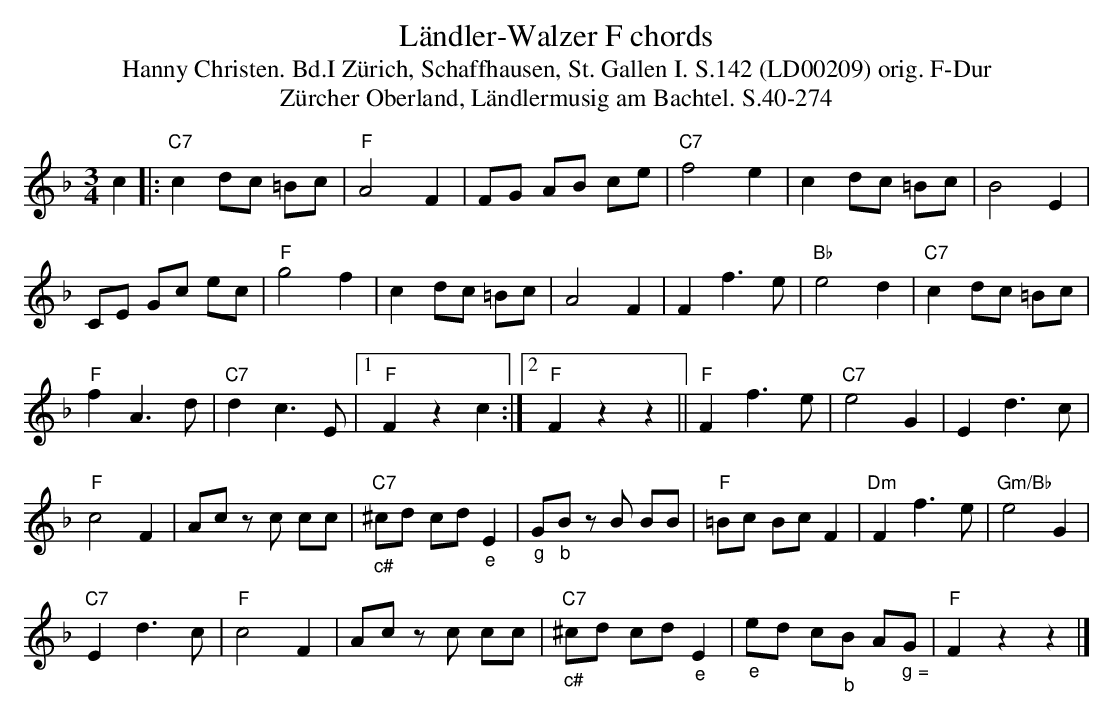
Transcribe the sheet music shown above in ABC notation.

X:1
T: L\"andler-Walzer F chords
T:Hanny Christen. Bd.I Zürich, Schaffhausen, St. Gallen I. S.142 (LD00209) orig. F-Dur
T: Z\"urcher Oberland, L\"andlermusig am Bachtel. S.40-274
M:3/4
L:1/8
K:F %%MIDI gchordon
c2 |: "C7"c2dc =Bc | "F"A4F2 | FG AB ce | "C7"f4e2 | c2dc =Bc | B4E2 |
CE Gc ec | "F"g4f2 |  c2dc =Bc | A4F2 | F2f3e | "Bb"e4d2 | "C7"c2dc =Bc |
"F"f2A3d | "C7"d2c3E |1 "F"F2z2c2 :|2 "F"F2z2z2 || "F"F2f3e | "C7"e4G2 | E2d3c |
"F"c4F2 | Ac zc cc | "C7""_c#"^cd cd"_e"E2 | "_g"G"_b"B zB BB | "F"=Bc BcF2 | "Dm"F2f3e | "Gm/Bb"e4G2 |
"C7"E2d3c | "F"c4F2 | Ac zc cc | "C7""_c#"^cd cd"_e"E2 | "_e"ed c"_b"B A"_ g ="G | "F"F2z2z2 |]
